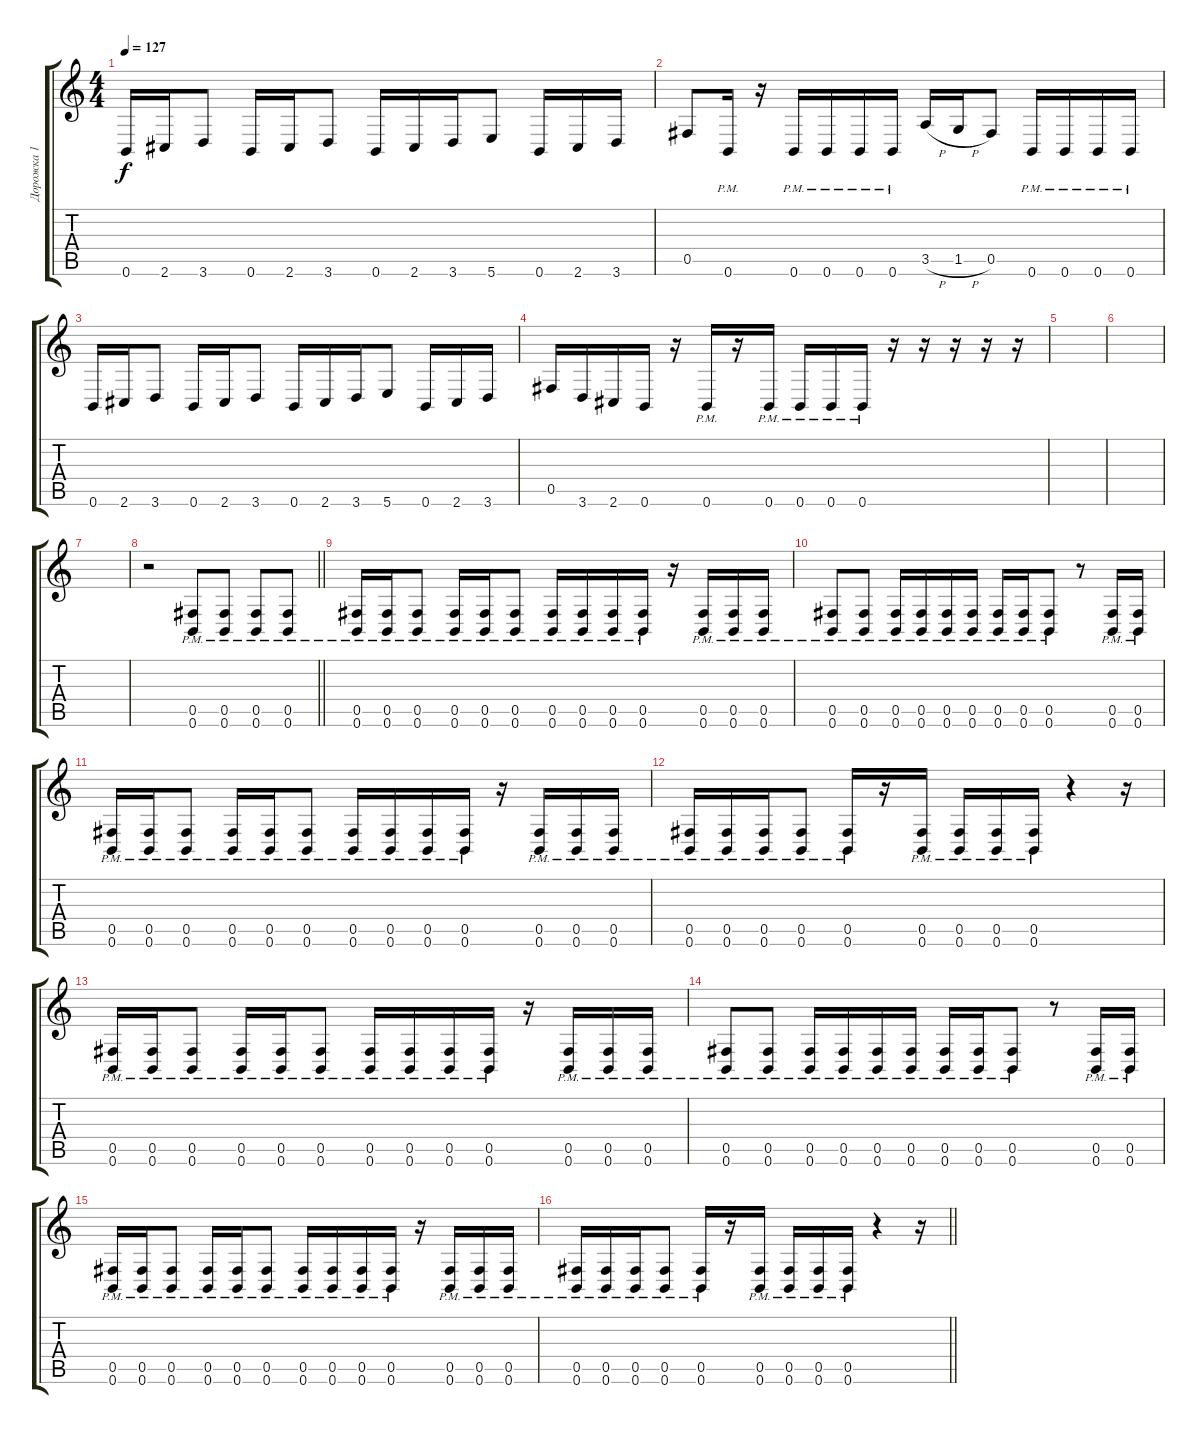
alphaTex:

\track ("Дорожка 1" "Дорожка 1") {instrument distortionguitar}
\staff {score tabs}
\tuning (Db4 Ab3 E3 B2 Gb2 B1) {hide}
\ts (4 4)
\tempo 127
\clef g2
\ks c
0.6.16{dy f} 2.6.16 3.6.8 0.6.16 2.6.16 3.6.8 0.6.16 2.6.16 3.6.16 5.6.8 0.6.16 2.6.16 3.6.16 |
0.5.8 0.6{pm}.16 r.16 0.6{pm}.16 0.6{pm}.16 0.6{pm}.16 0.6{pm}.16 3.5{h}.16 1.5{h}.16 0.5.8 0.6{pm}.16 0.6{pm}.16 0.6{pm}.16 0.6{pm}.16 |
0.6.16 2.6.16 3.6.8 0.6.16 2.6.16 3.6.8 0.6.16 2.6.16 3.6.16 5.6.8 0.6.16 2.6.16 3.6.16 |
0.5.16 3.6.16 2.6.16 0.6.16 r.16 0.6{pm}.16 r.16 0.6{pm}.16 0.6{pm}.16 0.6{pm}.16 0.6{pm}.16 r.16 r.16 r.16 r.16 r.16 |
|
|
|
\barLineRight lightlight
r.2 (0.5{pm} 0.6{pm}).8 (0.5{pm} 0.6{pm}).8 (0.5{pm} 0.6{pm}).8 (0.5{pm} 0.6{pm}).8 |
\section ("" "")
(0.5{pm} 0.6{pm}).16 (0.5{pm} 0.6{pm}).16 (0.5{pm} 0.6{pm}).8 (0.5{pm} 0.6{pm}).16 (0.5{pm} 0.6{pm}).16 (0.5{pm} 0.6{pm}).8 (0.5{pm} 0.6{pm}).16 (0.5{pm} 0.6{pm}).16 (0.5{pm} 0.6{pm}).16 (0.5{pm} 0.6{pm}).16 r.16 (0.5{pm} 0.6{pm}).16 (0.5{pm} 0.6{pm}).16 (0.5{pm} 0.6{pm}).16 |
(0.5{pm} 0.6{pm}).8 (0.5{pm} 0.6{pm}).8 (0.5{pm} 0.6{pm}).16 (0.5{pm} 0.6{pm}).16 (0.5{pm} 0.6{pm}).16 (0.5{pm} 0.6{pm}).16 (0.5{pm} 0.6{pm}).16 (0.5{pm} 0.6{pm}).16 (0.5{pm} 0.6{pm}).8 r.8 (0.5{pm} 0.6{pm}).16 (0.5{pm} 0.6{pm}).16 |
(0.5{pm} 0.6{pm}).16 (0.5{pm} 0.6{pm}).16 (0.5{pm} 0.6{pm}).8 (0.5{pm} 0.6{pm}).16 (0.5{pm} 0.6{pm}).16 (0.5{pm} 0.6{pm}).8 (0.5{pm} 0.6{pm}).16 (0.5{pm} 0.6{pm}).16 (0.5{pm} 0.6{pm}).16 (0.5{pm} 0.6{pm}).16 r.16 (0.5{pm} 0.6{pm}).16 (0.5{pm} 0.6{pm}).16 (0.5{pm} 0.6{pm}).16 |
(0.5{pm} 0.6{pm}).16 (0.5{pm} 0.6{pm}).16 (0.5{pm} 0.6{pm}).16 (0.5{pm} 0.6{pm}).8 (0.5{pm} 0.6{pm}).16 r.16 (0.5{pm} 0.6{pm}).16 (0.5{pm} 0.6{pm}).16 (0.5{pm} 0.6{pm}).16 (0.5{pm} 0.6{pm}).16 r.4 r.16 |
(0.5{pm} 0.6{pm}).16 (0.5{pm} 0.6{pm}).16 (0.5{pm} 0.6{pm}).8 (0.5{pm} 0.6{pm}).16 (0.5{pm} 0.6{pm}).16 (0.5{pm} 0.6{pm}).8 (0.5{pm} 0.6{pm}).16 (0.5{pm} 0.6{pm}).16 (0.5{pm} 0.6{pm}).16 (0.5{pm} 0.6{pm}).16 r.16 (0.5{pm} 0.6{pm}).16 (0.5{pm} 0.6{pm}).16 (0.5{pm} 0.6{pm}).16 |
(0.5{pm} 0.6{pm}).8 (0.5{pm} 0.6{pm}).8 (0.5{pm} 0.6{pm}).16 (0.5{pm} 0.6{pm}).16 (0.5{pm} 0.6{pm}).16 (0.5{pm} 0.6{pm}).16 (0.5{pm} 0.6{pm}).16 (0.5{pm} 0.6{pm}).16 (0.5{pm} 0.6{pm}).8 r.8 (0.5{pm} 0.6{pm}).16 (0.5{pm} 0.6{pm}).16 |
(0.5{pm} 0.6{pm}).16 (0.5{pm} 0.6{pm}).16 (0.5{pm} 0.6{pm}).8 (0.5{pm} 0.6{pm}).16 (0.5{pm} 0.6{pm}).16 (0.5{pm} 0.6{pm}).8 (0.5{pm} 0.6{pm}).16 (0.5{pm} 0.6{pm}).16 (0.5{pm} 0.6{pm}).16 (0.5{pm} 0.6{pm}).16 r.16 (0.5{pm} 0.6{pm}).16 (0.5{pm} 0.6{pm}).16 (0.5{pm} 0.6{pm}).16 |
\barLineRight lightlight
(0.5{pm} 0.6{pm}).16 (0.5{pm} 0.6{pm}).16 (0.5{pm} 0.6{pm}).16 (0.5{pm} 0.6{pm}).8 (0.5{pm} 0.6{pm}).16 r.16 (0.5{pm} 0.6{pm}).16 (0.5{pm} 0.6{pm}).16 (0.5{pm} 0.6{pm}).16 (0.5{pm} 0.6{pm}).16 r.4 r.16
